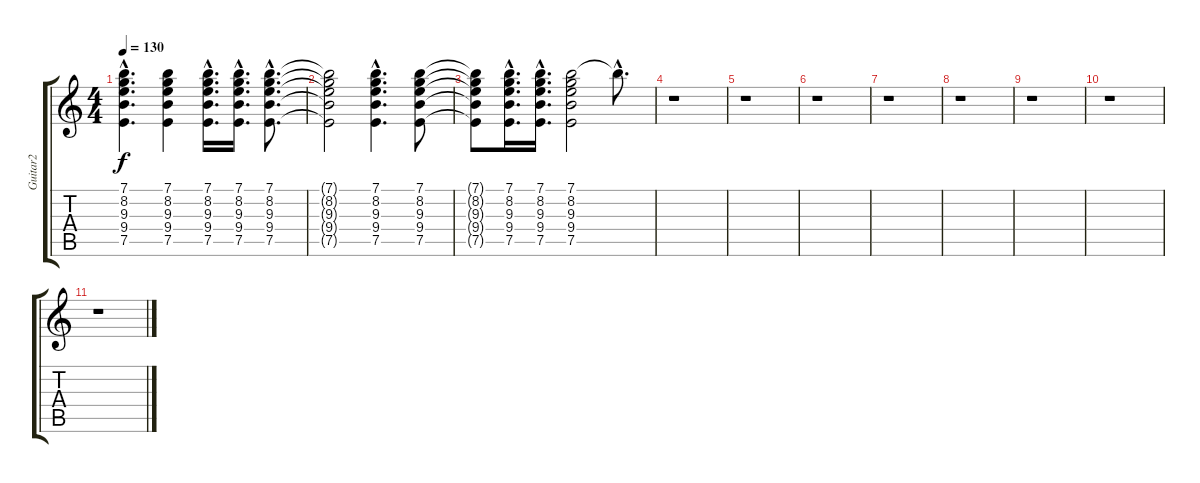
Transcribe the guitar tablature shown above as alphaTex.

\track ("Guitar2" "Guitar2") {instrument electricguitarjazz}
\staff {score tabs}
\tuning (E4 B3 G3 D3 A2 E2) {hide}
\ts (4 4)
\tempo 130
\clef g2
\ks c
(7.1{hac} 8.2{hac} 9.3{hac} 9.4{hac} 7.5{hac}).4{d dy f} (7.1 8.2 9.3 9.4 7.5).4 (7.1{hac} 8.2{hac} 9.3{hac} 9.4{hac} 7.5{hac}).16{d} (7.1{hac} 8.2{hac} 9.3{hac} 9.4{hac} 7.5{hac}).16{d} (7.1{hac} 8.2{hac} 9.3{hac} 9.4{hac} 7.5{hac}).8{d} |
(7.1{t} 8.2{t} 9.3{t} 9.4{t} 7.5{t}).2 (7.1{hac} 8.2{hac} 9.3{hac} 9.4{hac} 7.5{hac}).4{d} (7.1 8.2 9.3 9.4 7.5).8 |
(7.1{t} 8.2{t} 9.3{t} 9.4{t} 7.5{t}).8 (7.1{hac} 8.2{hac} 9.3{hac} 9.4{hac} 7.5{hac}).16{d} (7.1{hac} 8.2{hac} 9.3{hac} 9.4{hac} 7.5{hac}).16{d} (7.1 8.2 9.3 9.4 7.5).2 7.1{hac t}.8{d} |
r.1 |
r.1 |
r.1 |
r.1 |
r.1 |
r.1 |
r.1 |
r.1
